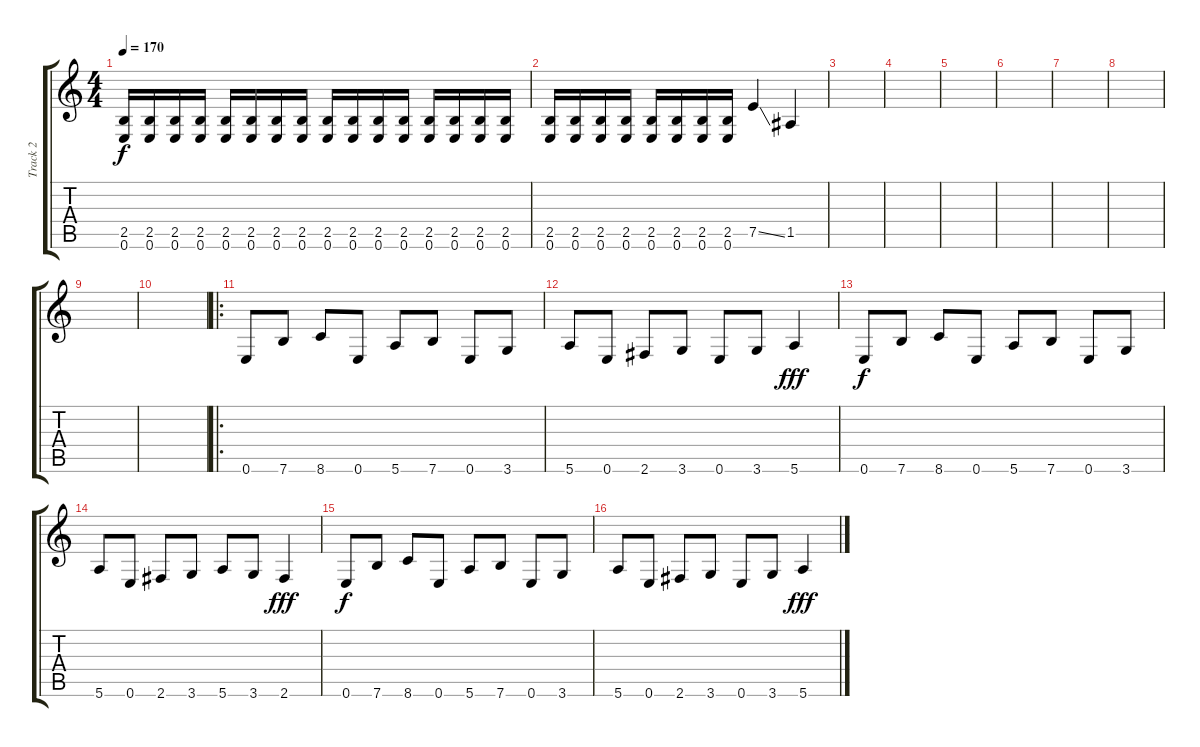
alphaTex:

\track ("Track 2" "Track 2") {instrument distortionguitar}
\staff {score tabs}
\tuning (E4 B3 G3 D3 A2 E2) {hide}
\ts (4 4)
\tempo 170
\clef g2
\ks c
(2.5 0.6).16{dy f} (2.5 0.6).16 (2.5 0.6).16 (2.5 0.6).16 (2.5 0.6).16 (2.5 0.6).16 (2.5 0.6).16 (2.5 0.6).16 (2.5 0.6).16 (2.5 0.6).16 (2.5 0.6).16 (2.5 0.6).16 (2.5 0.6).16 (2.5 0.6).16 (2.5 0.6).16 (2.5 0.6).16 |
(2.5 0.6).16 (2.5 0.6).16 (2.5 0.6).16 (2.5 0.6).16 (2.5 0.6).16 (2.5 0.6).16 (2.5 0.6).16 (2.5 0.6).16 7.5{ss}.4 1.5.4 |
|
|
|
|
|
|
|
|
\ro
0.6.8 7.6.8 8.6.8 0.6.8 5.6.8 7.6.8 0.6.8 3.6.8 |
5.6.8 0.6.8 2.6.8 3.6.8 0.6.8 3.6.8 5.6.4{dy fff} |
0.6.8{dy f} 7.6.8 8.6.8 0.6.8 5.6.8 7.6.8 0.6.8 3.6.8 |
5.6.8 0.6.8 2.6.8 3.6.8 5.6.8 3.6.8 2.6.4{dy fff} |
0.6.8{dy f} 7.6.8 8.6.8 0.6.8 5.6.8 7.6.8 0.6.8 3.6.8 |
5.6.8 0.6.8 2.6.8 3.6.8 0.6.8 3.6.8 5.6.4{dy fff}
